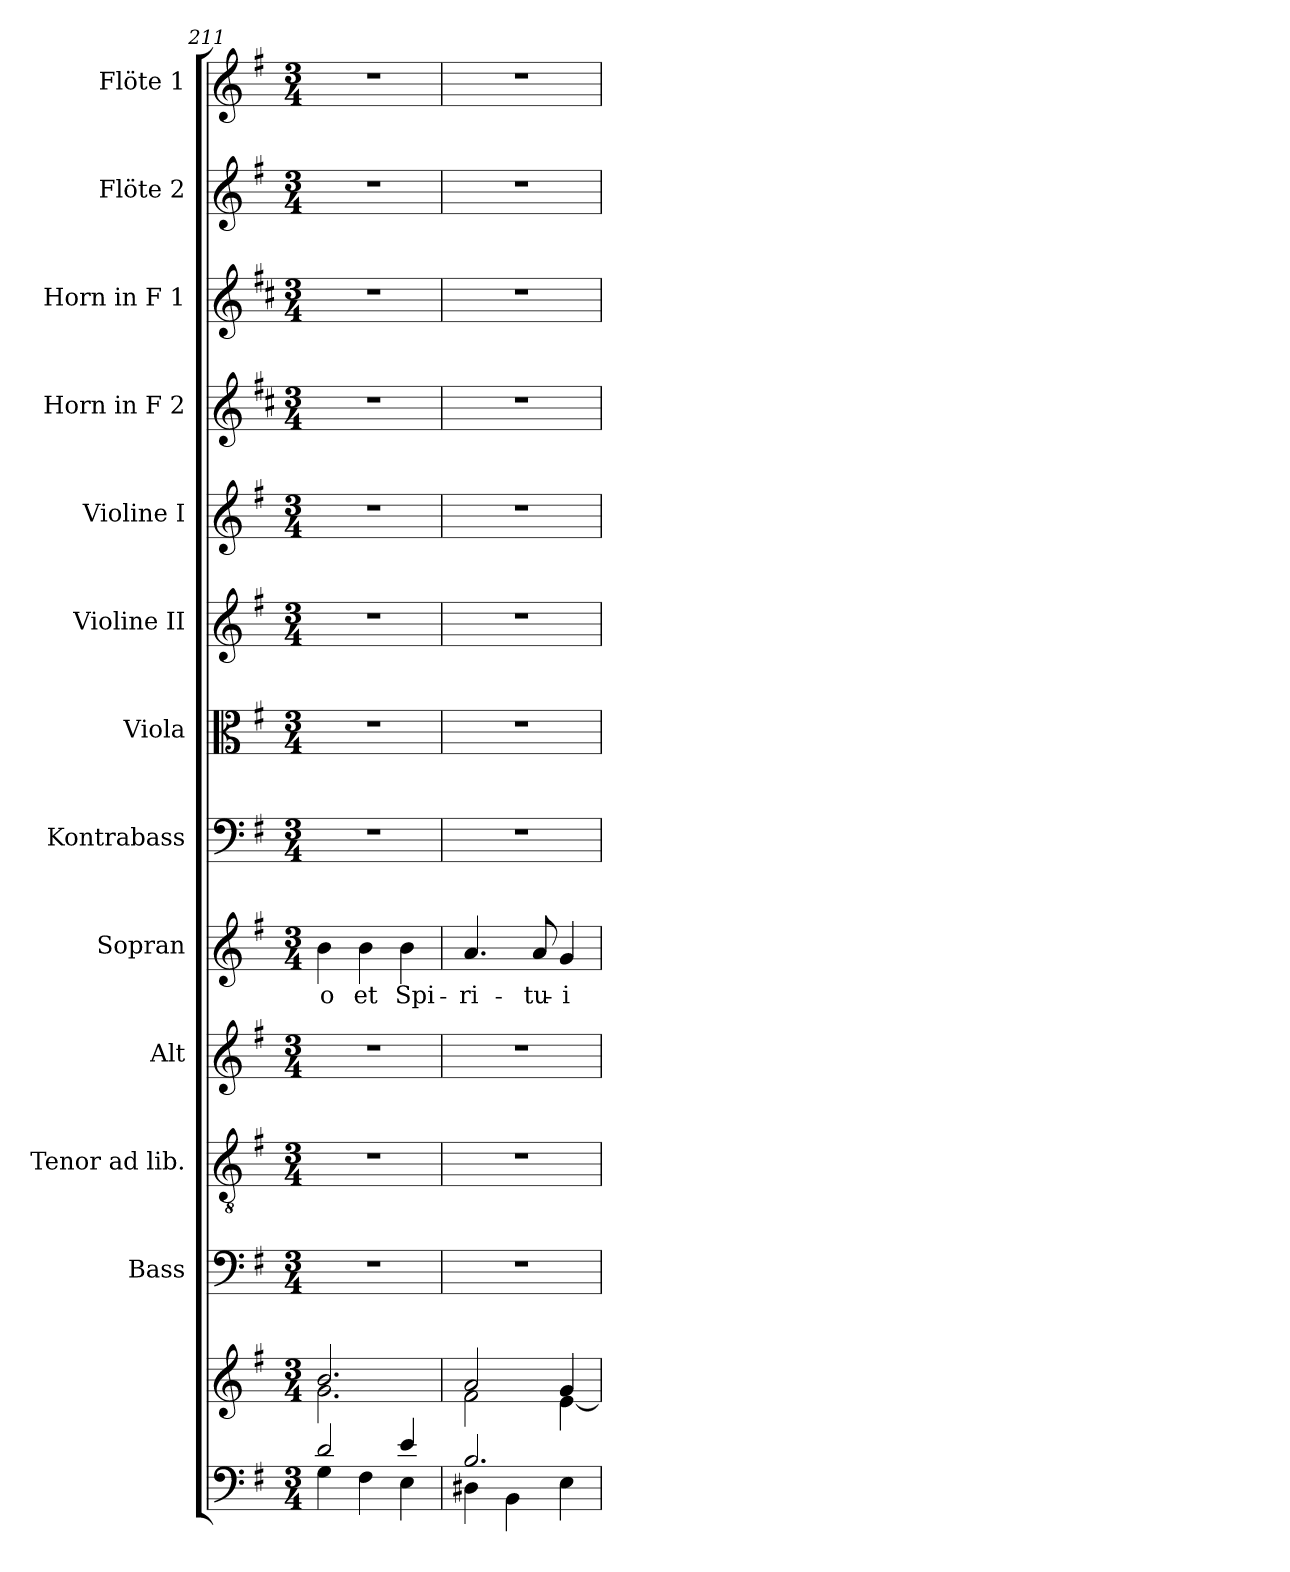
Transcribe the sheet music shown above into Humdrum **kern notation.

**kern	**kern	**kern	**kern	**kern	**kern	**text	**kern	**kern	**kern	**kern	**kern	**kern	**kern	**kern
*part13	*part13	*part12	*part11	*part10	*part9	*part9	*part8	*part7	*part6	*part5	*part4	*part3	*part2	*part1
*staff14	*staff13	*staff12	*staff11	*staff10	*staff9	*staff9	*staff8	*staff7	*staff6	*staff5	*staff4	*staff3	*staff2	*staff1
*	*	*I"Bass	*I"Tenor ad lib.	*I"Alt	*I"Sopran	*	*I"Kontrabass	*I"Viola	*I"Violine II	*I"Violine I	*I"Horn in F 2	*I"Horn in F 1	*I"Flöte 2	*I"Flöte 1
*	*	*I'B.	*I'T.	*I'A.	*I'S.	*	*I'Kb.	*I'Vla.	*I'Vl. II	*I'Vl. I	*	*	*I'Fl. 2	*I'Fl. 1
*clefF4	*clefG2	*clefF4	*clefGv2	*clefG2	*clefG2	*	*clefF4	*clefC3	*clefG2	*clefG2	*clefG2	*clefG2	*clefG2	*clefG2
*	*	*	*	*	*	*	*ITrd7c12	*	*	*	*ITrd4c7	*ITrd4c7	*	*
*k[f#]	*k[f#]	*k[f#]	*k[f#]	*k[f#]	*k[f#]	*	*k[f#]	*k[f#]	*k[f#]	*k[f#]	*k[f#]	*k[f#]	*k[f#]	*k[f#]
*G:	*G:	*G:	*G:	*G:	*G:	*	*G:	*G:	*G:	*G:	*G:	*G:	*G:	*G:
*M3/4	*M3/4	*M3/4	*M3/4	*M3/4	*M3/4	*	*M3/4	*M3/4	*M3/4	*M3/4	*M3/4	*M3/4	*M3/4	*M3/4
=211	=211	=211	=211	=211	=211	=211	=211	=211	=211	=211	=211	=211	=211	=211
*^	*^	*	*	*	*	*	*	*	*	*	*	*	*	*
!	!	!	!	!	!	!	!	!LO:LY:b	!	!	!	!	!	!	!	!
2d/	4G\	2.b/	2.g\	2.r	2.r	2.r	4b\	-o	2.r	2.r	2.r	2.r	2.r	2.r	2.r	2.r
!	!	!	!	!	!	!	!	!LO:LY:b	!	!	!	!	!	!	!	!
.	4F#\	.	.	.	.	.	4b\	et	.	.	.	.	.	.	.	.
!	!	!	!	!	!	!	!	!LO:LY:b	!	!	!	!	!	!	!	!
4e/	4E\	.	.	.	.	.	4b\	Spi-	.	.	.	.	.	.	.	.
=212	=212	=212	=212	=212	=212	=212	=212	=212	=212	=212	=212	=212	=212	=212	=212	=212
!	!	!	!	!	!	!	!	!LO:LY:b	!	!	!	!	!	!	!	!
2.B/	4D#X\	2a/	2f#\	2.r	2.r	2.r	4.a/	-ri-	2.r	2.r	2.r	2.r	2.r	2.r	2.r	2.r
.	4BB\	.	.	.	.	.	.	.	.	.	.	.	.	.	.	.
!	!	!	!	!	!	!	!	!LO:LY:b	!	!	!	!	!	!	!	!
.	.	.	.	.	.	.	8a/	-tu-	.	.	.	.	.	.	.	.
!	!	!	!	!	!	!	!	!LO:LY:b	!	!	!	!	!	!	!	!
.	4E\	4g/	[<4e\	.	.	.	4g/	-i	.	.	.	.	.	.	.	.
*v	*v	*	*	*	*	*	*	*	*	*	*	*	*	*	*	*
*	*v	*v	*	*	*	*	*	*	*	*	*	*	*	*	*
=	=	=	=	=	=	=	=	=	=	=	=	=	=	=
*-	*-	*-	*-	*-	*-	*-	*-	*-	*-	*-	*-	*-	*-	*-
